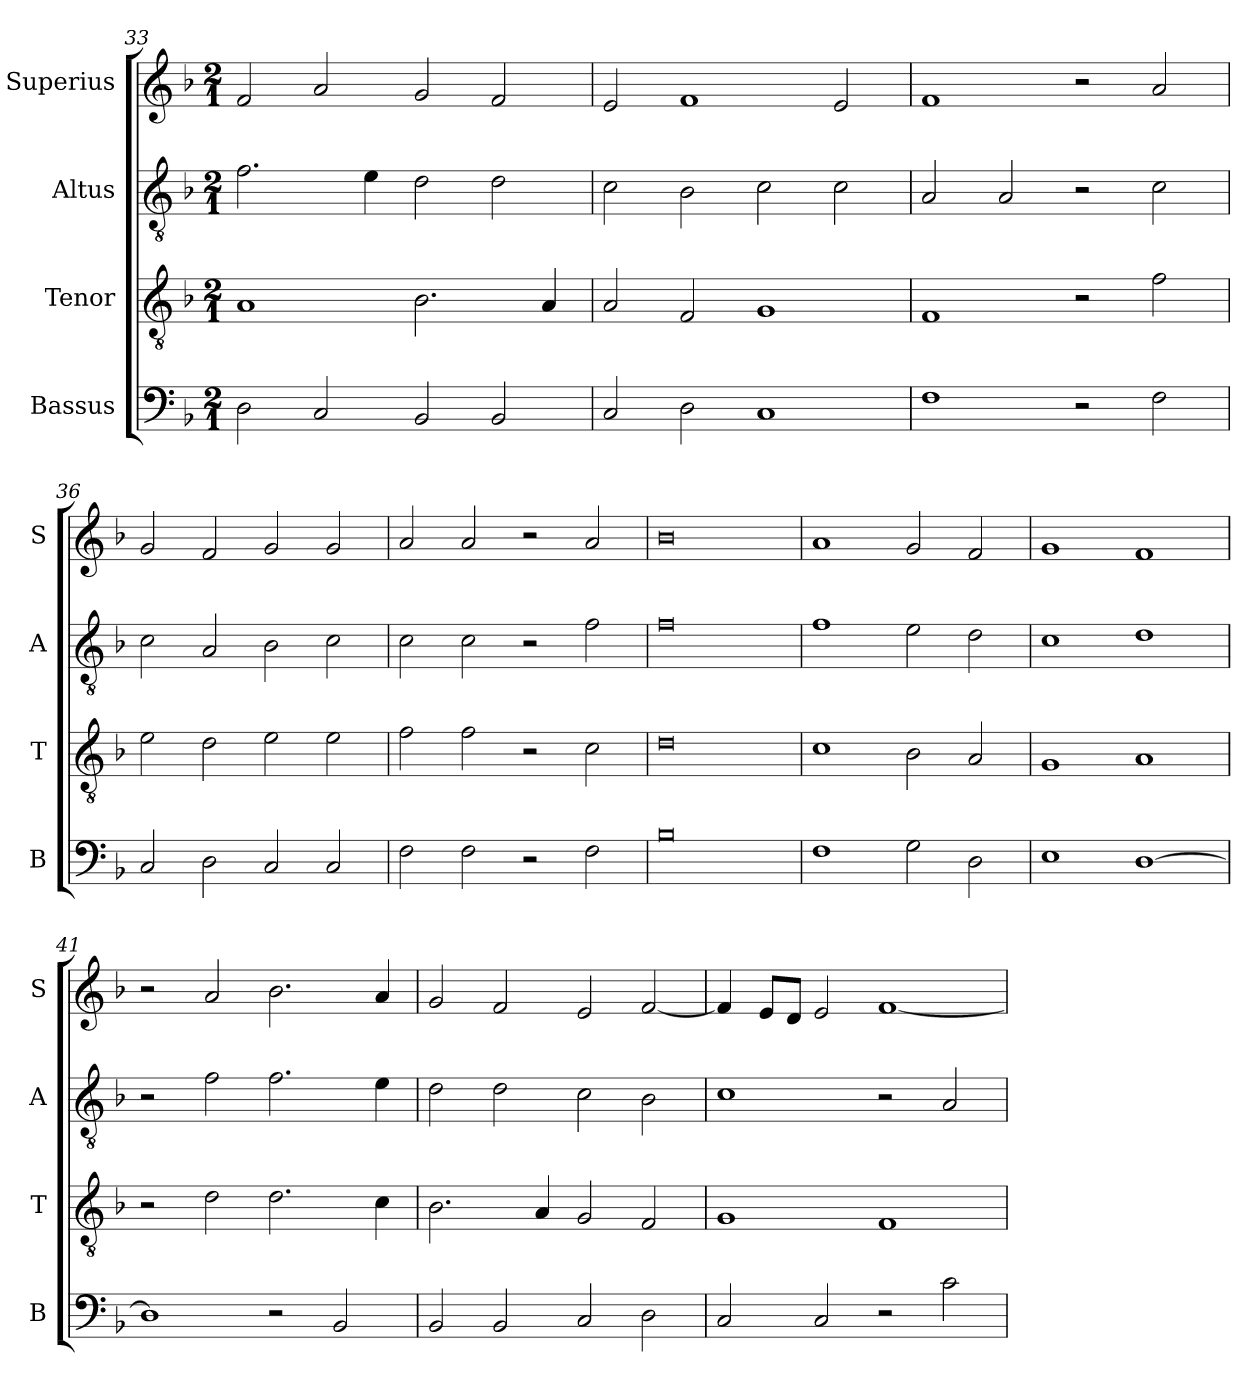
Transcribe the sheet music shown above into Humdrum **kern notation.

**kern	**kern	**kern	**kern
*part4	*part3	*part2	*part1
*staff4	*staff3	*staff2	*staff1
*I"Bassus	*I"Tenor	*I"Altus	*I"Superius
*I'B	*I'T	*I'A	*I'S
*clefF4	*clefGv2	*clefGv2	*clefG2
*k[b-]	*k[b-]	*k[b-]	*k[b-]
*F:	*F:	*F:	*F:
*M2/1	*M2/1	*M2/1	*M2/1
=33	=33	=33	=33
2D	1A	2.f	2f
2C	.	.	2a
.	.	4e	.
2BB-	2.B-	2d	2g
2BB-	.	2d	2f
.	4A	.	.
=34	=34	=34	=34
2C	2A	2c	2e
2D	2F	2B-	1f
1C	1G	2c	.
.	.	2c	2e
=35	=35	=35	=35
1F	1F	2A	1f
.	.	2A	.
2r	2r	2r	2r
2F	2f	2c	2a
=36	=36	=36	=36
2C	2e	2c	2g
2D	2d	2A	2f
2C	2e	2B-	2g
2C	2e	2c	2g
=37	=37	=37	=37
2F	2f	2c	2a
2F	2f	2c	2a
2r	2r	2r	2r
2F	2c	2f	2a
=38	=38	=38	=38
0B-	0d	0f	0b-
=39	=39	=39	=39
1F	1c	1f	1a
2G	2B-	2e	2g
2D	2A	2d	2f
=40	=40	=40	=40
1E	1G	1c	1g
[1D	1A	1d	1f
=41	=41	=41	=41
1D]	2r	2r	2r
.	2d	2f	2a
2r	2.d	2.f	2.b-
2BB-	.	.	.
.	4c	4e	4a
=42	=42	=42	=42
2BB-	2.B-	2d	2g
2BB-	.	2d	2f
.	4A	.	.
2C	2G	2c	2e
2D	2F	2B-	[2f
=43	=43	=43	=43
2C	1G	1c	4f]
.	.	.	8eL
.	.	.	8dJ
2C	.	.	2e
2r	1F	2r	[1f
2c	.	2A	.
=	=	=	=
*-	*-	*-	*-
